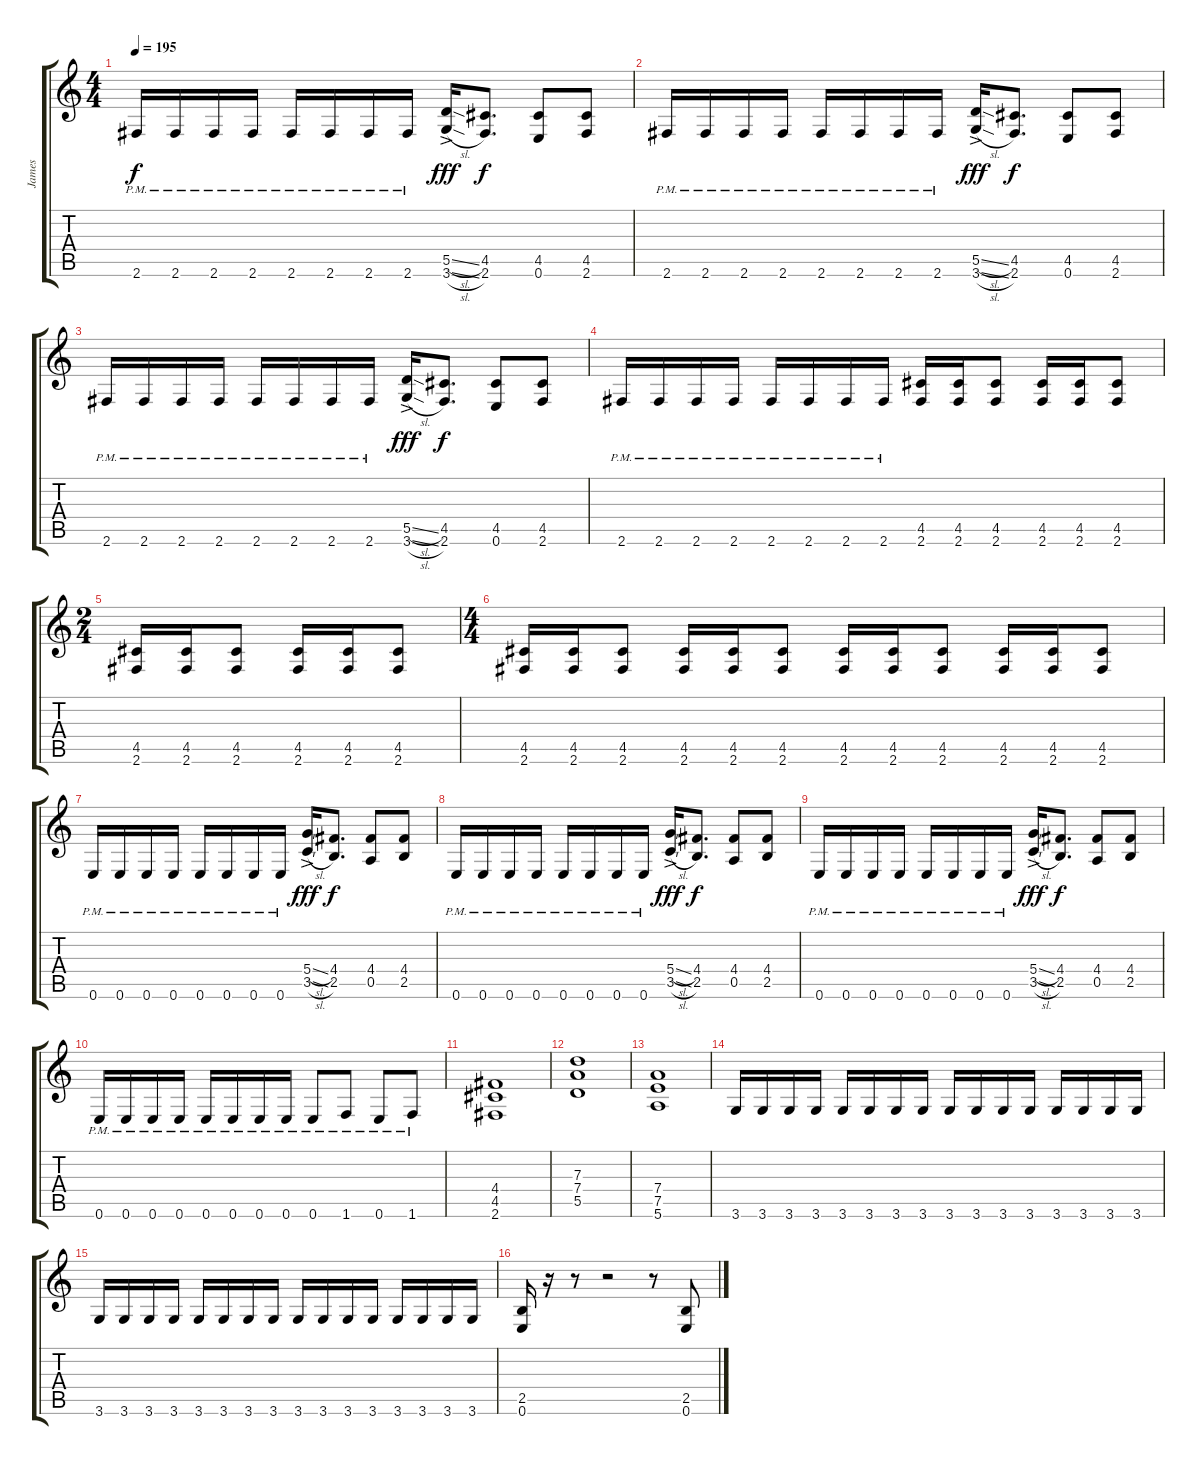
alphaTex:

\track ("James" "James") {instrument distortionguitar}
\staff {score tabs}
\tuning (E4 B3 G3 D3 A2 E2) {hide}
\ts (4 4)
\tempo 195
\clef g2
\ks c
2.6{pm}.16{dy f} 2.6{pm}.16 2.6{pm}.16 2.6{pm}.16 2.6{pm}.16 2.6{pm}.16 2.6{pm}.16 2.6{pm}.16 (5.5{sl ac} 3.6{sl ac}).16{dy fff} (4.5 2.6).8{d dy f} (4.5 0.6).8 (4.5 2.6).8 |
2.6{pm}.16 2.6{pm}.16 2.6{pm}.16 2.6{pm}.16 2.6{pm}.16 2.6{pm}.16 2.6{pm}.16 2.6{pm}.16 (5.5{sl ac} 3.6{sl ac}).16{dy fff} (4.5 2.6).8{d dy f} (4.5 0.6).8 (4.5 2.6).8 |
2.6{pm}.16 2.6{pm}.16 2.6{pm}.16 2.6{pm}.16 2.6{pm}.16 2.6{pm}.16 2.6{pm}.16 2.6{pm}.16 (5.5{sl ac} 3.6{sl ac}).16{dy fff} (4.5 2.6).8{d dy f} (4.5 0.6).8 (4.5 2.6).8 |
2.6{pm}.16 2.6{pm}.16 2.6{pm}.16 2.6{pm}.16 2.6{pm}.16 2.6{pm}.16 2.6{pm}.16 2.6{pm}.16 (4.5 2.6).16 (4.5 2.6).16 (4.5 2.6).8 (4.5 2.6).16 (4.5 2.6).16 (4.5 2.6).8 |
\ts (2 4)
(4.5 2.6).16 (4.5 2.6).16 (4.5 2.6).8 (4.5 2.6).16 (4.5 2.6).16 (4.5 2.6).8 |
\ts (4 4)
(4.5 2.6).16 (4.5 2.6).16 (4.5 2.6).8 (4.5 2.6).16 (4.5 2.6).16 (4.5 2.6).8 (4.5 2.6).16 (4.5 2.6).16 (4.5 2.6).8 (4.5 2.6).16 (4.5 2.6).16 (4.5 2.6).8 |
0.6{pm}.16 0.6{pm}.16 0.6{pm}.16 0.6{pm}.16 0.6{pm}.16 0.6{pm}.16 0.6{pm}.16 0.6{pm}.16 (5.4{sl ac} 3.5{sl ac}).16{dy fff} (4.4 2.5).8{d dy f} (4.4 0.5).8 (4.4 2.5).8 |
0.6{pm}.16 0.6{pm}.16 0.6{pm}.16 0.6{pm}.16 0.6{pm}.16 0.6{pm}.16 0.6{pm}.16 0.6{pm}.16 (5.4{sl ac} 3.5{sl ac}).16{dy fff} (4.4 2.5).8{d dy f} (4.4 0.5).8 (4.4 2.5).8 |
0.6{pm}.16 0.6{pm}.16 0.6{pm}.16 0.6{pm}.16 0.6{pm}.16 0.6{pm}.16 0.6{pm}.16 0.6{pm}.16 (5.4{sl ac} 3.5{sl ac}).16{dy fff} (4.4 2.5).8{d dy f} (4.4 0.5).8 (4.4 2.5).8 |
0.6{pm}.16 0.6{pm}.16 0.6{pm}.16 0.6{pm}.16 0.6{pm}.16 0.6{pm}.16 0.6{pm}.16 0.6{pm}.16 0.6{pm}.8 1.6{pm}.8 0.6{pm}.8 1.6{pm}.8 |
(4.4 4.5 2.6).1 |
(7.3 7.4 5.5).1 |
(7.4 7.5 5.6).1 |
3.6.16 3.6.16 3.6.16 3.6.16 3.6.16 3.6.16 3.6.16 3.6.16 3.6.16 3.6.16 3.6.16 3.6.16 3.6.16 3.6.16 3.6.16 3.6.16 |
3.6.16 3.6.16 3.6.16 3.6.16 3.6.16 3.6.16 3.6.16 3.6.16 3.6.16 3.6.16 3.6.16 3.6.16 3.6.16 3.6.16 3.6.16 3.6.16 |
(2.5 0.6).16 r.16 r.8 r.2 r.8 (2.5 0.6).8
